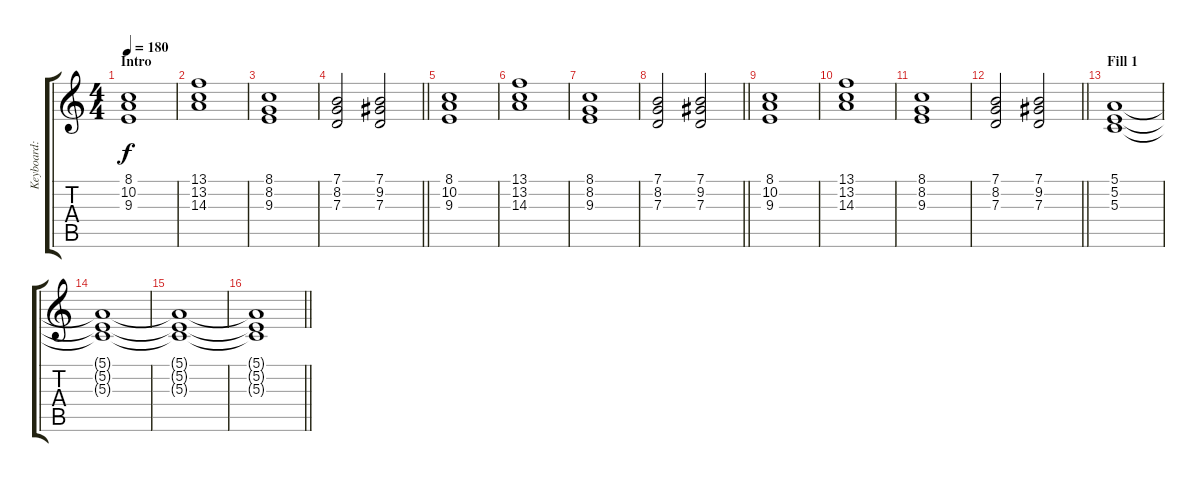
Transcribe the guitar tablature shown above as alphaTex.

\track ("Keyboard: Juha Mäenpää" "Keyboard: ") {instrument stringensemble1}
\staff {score tabs}
\tuning (E4 B3 G3 D3 A2 E2) {hide}
\ts (4 4)
\section ("" "Intro")
\tempo 180
\clef g2
\ks aminor
(8.1 10.2 9.3).1{dy f instrument stringensemble1} |
(13.1 13.2 14.3).1 |
(8.1 8.2 9.3).1 |
\barLineRight lightlight
(7.1 8.2 7.3).2 (7.1 9.2 7.3).2 |
(8.1 10.2 9.3).1 |
(13.1 13.2 14.3).1 |
(8.1 8.2 9.3).1 |
\barLineRight lightlight
(7.1 8.2 7.3).2 (7.1 9.2 7.3).2 |
(8.1 10.2 9.3).1 |
(13.1 13.2 14.3).1 |
(8.1 8.2 9.3).1 |
\barLineRight lightlight
(7.1 8.2 7.3).2 (7.1 9.2 7.3).2 |
\section ("" "Fill 1")
(5.1 5.2 5.3).1 |
(5.1{t} 5.2{t} 5.3{t}).1 |
(5.1{t} 5.2{t} 5.3{t}).1 |
\barLineRight lightlight
(5.1{t} 5.2{t} 5.3{t}).1
